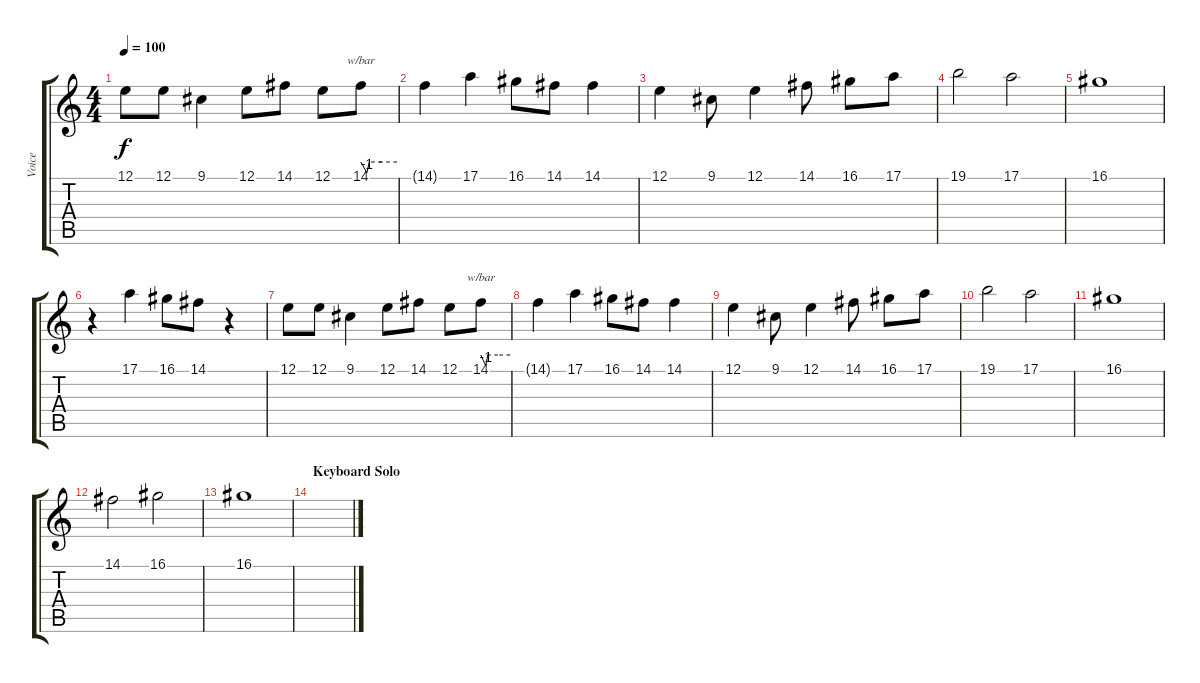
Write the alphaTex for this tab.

\track ("Voice" "Voice") {instrument piccolo}
\staff {score tabs}
\tuning (E4 B3 G3 D3 A2 E2) {hide}
\ts (4 4)
\tempo 100
\clef g2
\ks c
12.1.8{dy f} 12.1.8 9.1.4 12.1.8 14.1.8 12.1.8 14.1.8{tbe (custom default 0 0 10 -4 14 0 35 0 60 0)} |
14.1{t}.4 17.1.4 16.1.8 14.1.8 14.1.4 |
12.1.4 9.1.8 12.1.4 14.1.8 16.1.8 17.1.8 |
19.1.2 17.1.2 |
16.1.1 |
r.4 17.1.4 16.1.8 14.1.8 r.4 |
12.1.8 12.1.8 9.1.4 12.1.8 14.1.8 12.1.8 14.1.8{tbe (custom default 0 0 10 -4 14 0 35 0 60 0)} |
14.1{t}.4 17.1.4 16.1.8 14.1.8 14.1.4 |
12.1.4 9.1.8 12.1.4 14.1.8 16.1.8 17.1.8 |
19.1.2 17.1.2 |
16.1.1 |
14.1.2{volume 10} 16.1.2 |
16.1.1 |
\section ("" "Keyboard Solo")
